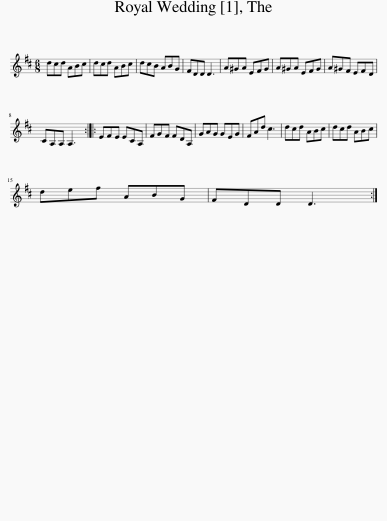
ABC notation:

X:1
L:1/8
M:6/8
I:linebreak $
K:D
V:1 treble
V:1
 dcd ABc | dcd ABc | dcB ABG | FDD D3 | A^GA EFG | %5
 A^GA EFG | A^GF EFD |$ CA,A, A,3 :: EFE ECA, | FGF FDA, | %10
 GAG GEG | FAd c3 | dcd ABc | dcd ABc |$ def ABG | %15
 FDD D3 :| %16
